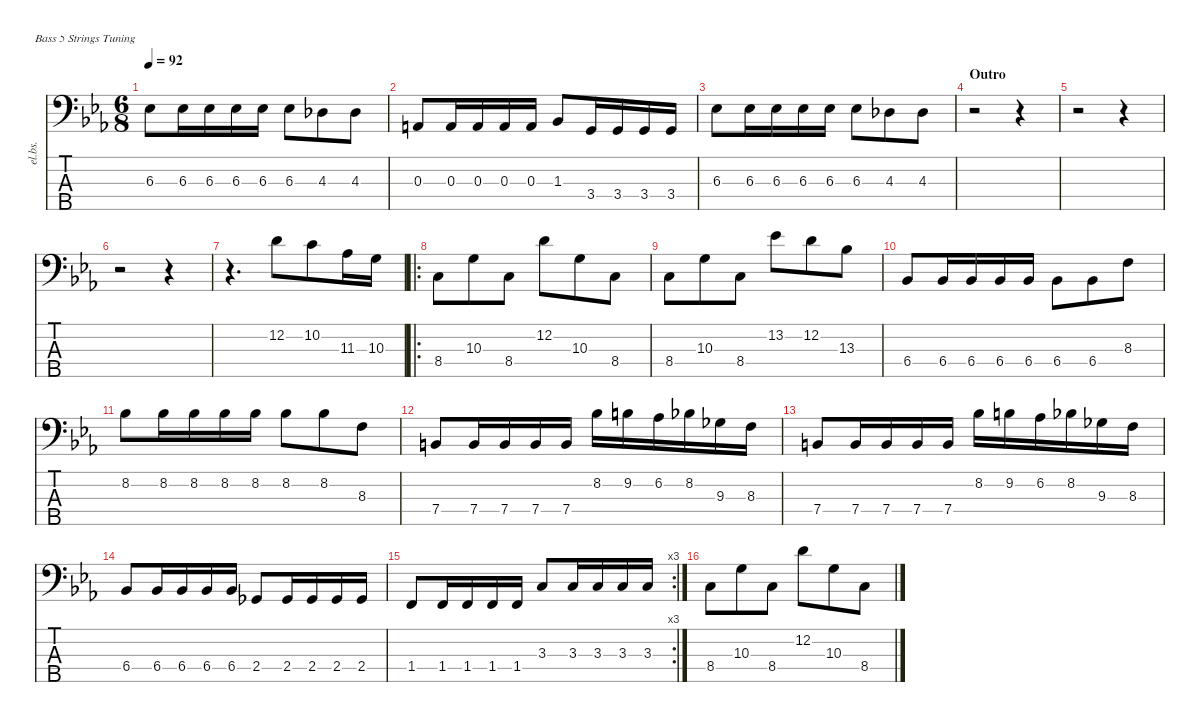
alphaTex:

\defaultSystemsLayout 4
\hideDynamics
\bracketExtendMode nobrackets
\track ("Bass - Martin Lopez" "el.bs.") {instrument electricbassfinger}
\staff {score tabs}
\tuning (G2 D2 A1 E1 B0)
\ts (6 8)
\tempo 92
\clef f4
\ks cminor
6.3{acc b}.8{dy f beam Down} 6.3{acc b}.16{beam Down} 6.3{acc b}.16{beam Down} 6.3{acc b}.16{beam Down} 6.3{acc b}.16{beam Down} 6.3{acc b}.8{beam Down} 4.3{acc b}.8{beam Down} 4.3{acc b}.8{beam Down} |
0.3{acc forcenatural}.8{beam Up} 0.3{acc forcenatural}.16{beam Up} 0.3{acc forcenatural}.16{beam Up} 0.3{acc forcenatural}.16{beam Up} 0.3{acc forcenatural}.16{beam Up} 1.3{acc b}.8{beam Up} 3.4{acc forcenatural}.16{beam Up} 3.4{acc forcenatural}.16{beam Up} 3.4{acc forcenatural}.16{beam Up} 3.4{acc forcenatural}.16{beam Up} |
6.3{acc b}.8{beam Down} 6.3{acc b}.16{beam Down} 6.3{acc b}.16{beam Down} 6.3{acc b}.16{beam Down} 6.3{acc b}.16{beam Down} 6.3{acc b}.8{beam Down} 4.3{acc b}.8{beam Down} 4.3{acc b}.8{beam Down} |
\section ("" "Outro")
r.2{beam Down} r.4{beam Down} |
r.2{beam Down} r.4{beam Down} |
r.2{beam Down} r.4{beam Down} |
r.4{d beam Down} 12.2{acc forcenatural}.8{beam Down} 10.2{acc forcenatural}.8{beam Down} 11.3{acc b}.16{beam Down} 10.3{acc forcenatural}.16{beam Down} |
\ro
8.4{acc forcenatural}.8{beam Down} 10.3{acc forcenatural}.8{beam Down} 8.4{acc forcenatural}.8{beam Down} 12.2{acc forcenatural}.8{beam Down} 10.3{acc forcenatural}.8{beam Down} 8.4{acc forcenatural}.8{beam Down} |
8.4{acc forcenatural}.8{beam Down} 10.3{acc forcenatural}.8{beam Down} 8.4{acc forcenatural}.8{beam Down} 13.2{acc b}.8{beam Down} 12.2{acc forcenatural}.8{beam Down} 13.3{acc b}.8{beam Down} |
6.4{acc b}.8{beam Up} 6.4{acc b}.16{beam Up} 6.4{acc b}.16{beam Up} 6.4{acc b}.16{beam Up} 6.4{acc b}.16{beam Up} 6.4{acc b}.8{beam Down} 6.4{acc b}.8{beam Down} 8.3{acc forcenatural}.8{beam Down} |
8.2{acc b}.8{beam Down} 8.2{acc b}.16{beam Down} 8.2{acc b}.16{beam Down} 8.2{acc b}.16{beam Down} 8.2{acc b}.16{beam Down} 8.2{acc b}.8{beam Down} 8.2{acc b}.8{beam Down} 8.3{acc forcenatural}.8{beam Down} |
7.4{acc forcenatural}.8{beam Up} 7.4{acc forcenatural}.16{beam Up} 7.4{acc forcenatural}.16{beam Up} 7.4{acc forcenatural}.16{beam Up} 7.4{acc forcenatural}.16{beam Up} 8.2{acc b}.16{beam Down} 9.2{acc forcenatural}.16{beam Down} 6.2{acc b}.16{beam Down} 8.2{acc b}.16{beam Down} 9.3{acc b}.16{beam Down} 8.3{acc forcenatural}.16{beam Down} |
7.4{acc forcenatural}.8{beam Up} 7.4{acc forcenatural}.16{beam Up} 7.4{acc forcenatural}.16{beam Up} 7.4{acc forcenatural}.16{beam Up} 7.4{acc forcenatural}.16{beam Up} 8.2{acc b}.16{beam Down} 9.2{acc forcenatural}.16{beam Down} 6.2{acc b}.16{beam Down} 8.2{acc b}.16{beam Down} 9.3{acc b}.16{beam Down} 8.3{acc forcenatural}.16{beam Down} |
6.4{acc b}.8{beam Up} 6.4{acc b}.16{beam Up} 6.4{acc b}.16{beam Up} 6.4{acc b}.16{beam Up} 6.4{acc b}.16{beam Up} 2.4{acc b}.8{beam Up} 2.4{acc b}.16{beam Up} 2.4{acc b}.16{beam Up} 2.4{acc b}.16{beam Up} 2.4{acc b}.16{beam Up} |
\rc 3
1.4{acc forcenatural}.8{beam Up} 1.4{acc forcenatural}.16{beam Up} 1.4{acc forcenatural}.16{beam Up} 1.4{acc forcenatural}.16{beam Up} 1.4{acc forcenatural}.16{beam Up} 3.3{acc forcenatural}.8{beam Up} 3.3{acc forcenatural}.16{beam Up} 3.3{acc forcenatural}.16{beam Up} 3.3{acc forcenatural}.16{beam Up} 3.3{acc forcenatural}.16{beam Up} |
8.4{acc forcenatural}.8{beam Down} 10.3{acc forcenatural}.8{beam Down} 8.4{acc forcenatural}.8{beam Down} 12.2{acc forcenatural}.8{beam Down} 10.3{acc forcenatural}.8{beam Down} 8.4{acc forcenatural}.8{beam Down}
